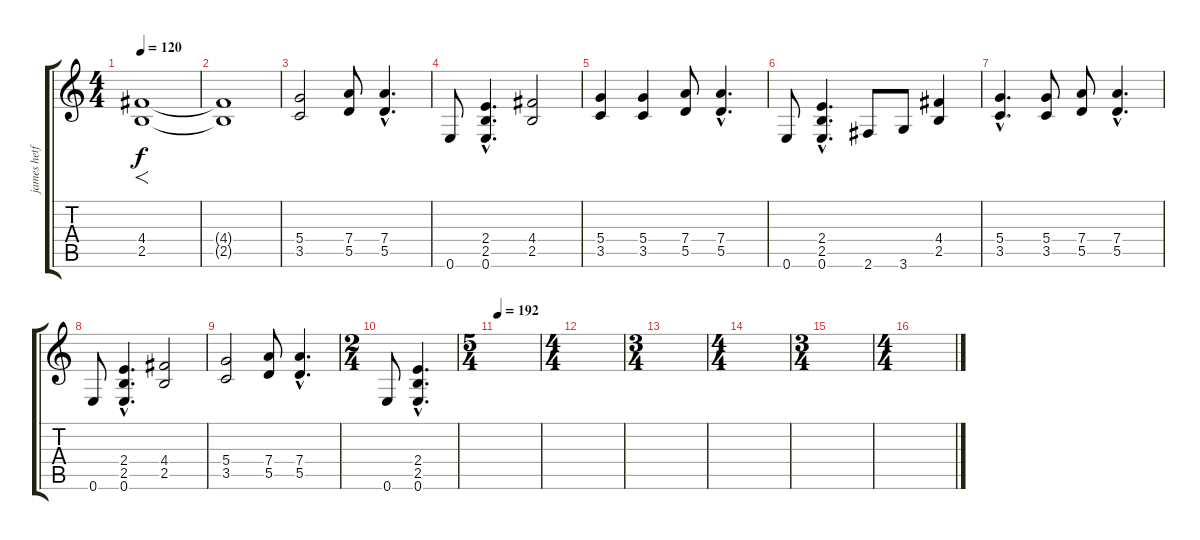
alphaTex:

\track ("james hetfield complement" "james hetf") {instrument overdrivenguitar}
\staff {score tabs}
\tuning (E4 B3 G3 D3 A2 E2) {hide}
\ts (4 4)
\tempo 120
\tempo 72
\tempo 120
\clef g2
\ks c
(4.4 2.5).1{f dy f instrument overdrivenguitar} |
(4.4{t} 2.5{t}).1 |
(5.4 3.5).2 (7.4 5.5).8 (7.4{hac} 5.5{hac}).4{d} |
0.6.8 (2.4{hac} 2.5{hac} 0.6{hac}).4{d} (4.4 2.5).2 |
(5.4 3.5).4 (5.4 3.5).4 (7.4 5.5).8 (7.4{hac} 5.5{hac}).4{d} |
0.6.8 (2.4{hac} 2.5{hac} 0.6{hac}).4{d} 2.6.8 3.6.8 (4.4 2.5).4 |
(5.4{hac} 3.5{hac}).4{d} (5.4 3.5).8 (7.4 5.5).8 (7.4{hac} 5.5{hac}).4{d} |
0.6.8 (2.4{hac} 2.5{hac} 0.6{hac}).4{d} (4.4 2.5).2 |
(5.4 3.5).2 (7.4 5.5).8 (7.4{hac} 5.5{hac}).4{d} |
\ts (2 4)
0.6.8 (2.4{hac} 2.5{hac} 0.6{hac}).4{d} |
\ts (5 4)
\tempo 192
|
\ts (4 4)
|
\ts (3 4)
|
\ts (4 4)
|
\ts (3 4)
|
\ts (4 4)
